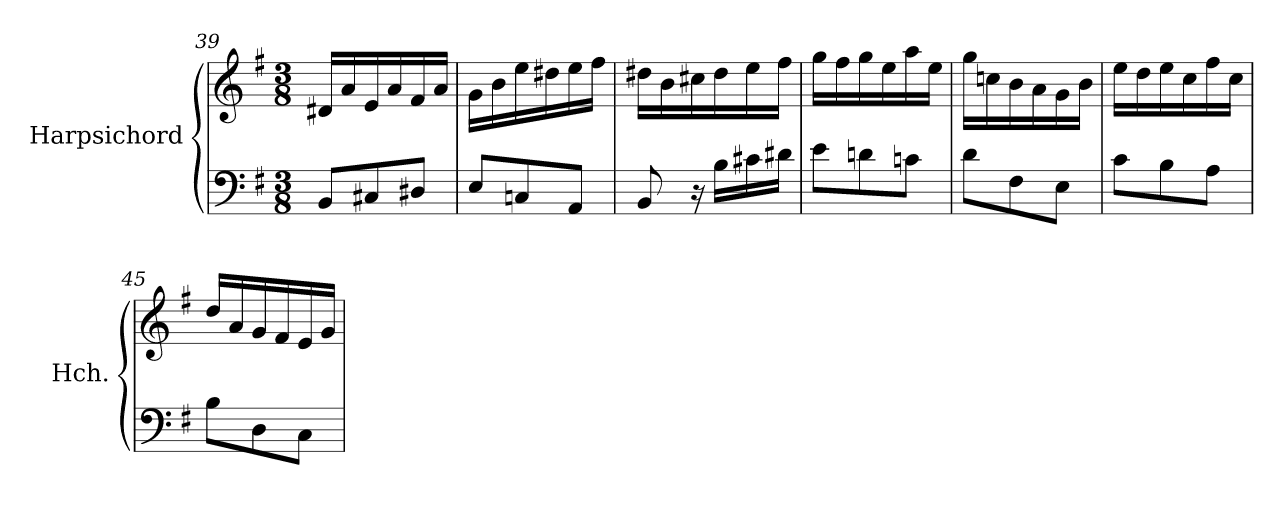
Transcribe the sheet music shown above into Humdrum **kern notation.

**kern	**kern
*part1	*part1
*staff2	*staff1
*I"Harpsichord	*
*I'Hch.	*
*clefF4	*clefG2
*k[f#]	*k[f#]
*M3/8	*M3/8
=39	=39
8BB/L	16d#X/LL
.	16a/
8C#X/	16e/
.	16a/
8D#X/J	16f#/
.	16a/JJ
=40	=40
8E/L	16g\LL
.	16b\
8Cn/	16ee\
.	16dd#X\
8AA/J	16ee\
.	16ff#\JJ
=41	=41
8BB/	16dd#X\LL
.	16b\
16r	16cc#X\
16B\LL	16dd#\
16c#X\	16ee\
16d#X\JJ	16ff#\JJ
=42	=42
8e\L	16gg\LL
.	16ff#\
8dn\	16gg\
.	16ee\
8cn\J	16aa\
.	16ee\JJ
=43	=43
8d\L	16gg\LL
.	16ccn\
8F#\	16b\
.	16a\
8E\J	16g\
.	16b\JJ
=44	=44
8c\L	16ee\LL
.	16dd\
8B\	16ee\
.	16cc\
8A\J	16ff#\
.	16cc\JJ
=45	=45
8B\L	16dd/LL
.	16a/
8D\	16g/
.	16f#/
8C\J	16e/
.	16g/JJ
=	=
*-	*-
